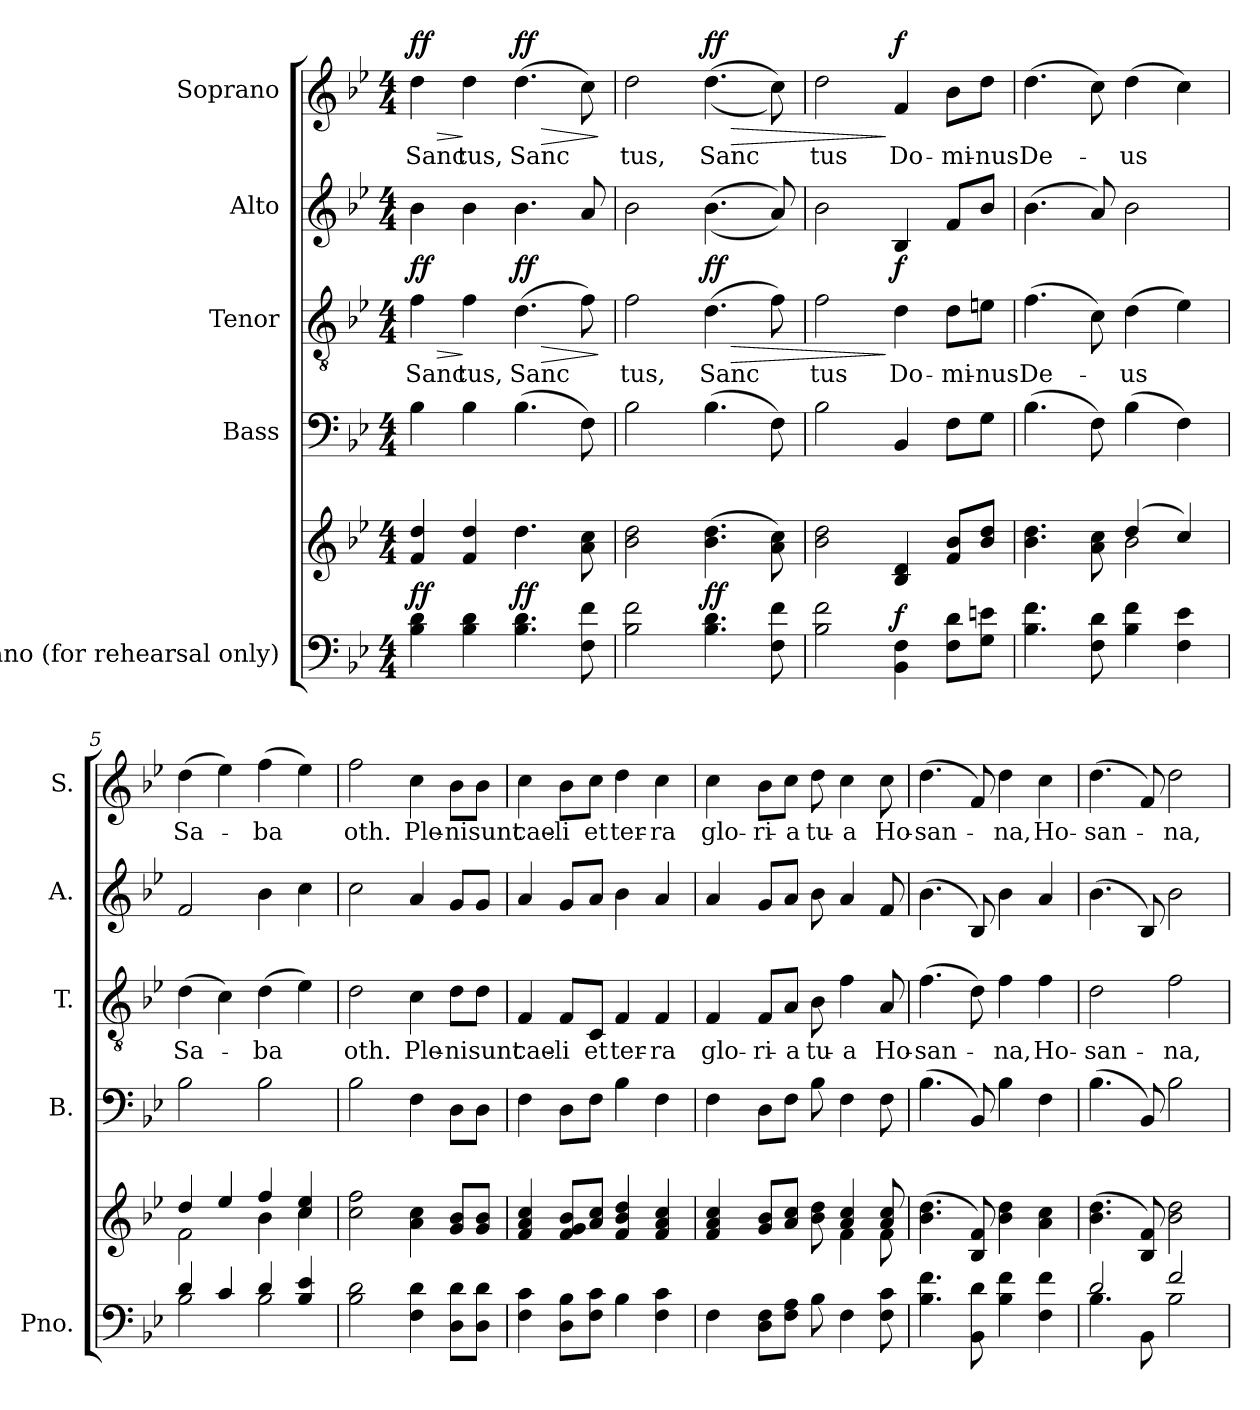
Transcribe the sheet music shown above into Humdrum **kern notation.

**kern	**kern	**dynam	**kern	**kern	**text	**dynam	**kern	**kern	**text	**dynam
*part5	*part5	*part5	*part4	*part3	*part3	*part3	*part2	*part1	*part1	*part1
*staff6	*staff5	*staff5/6	*staff4	*staff3	*staff3	*staff3	*staff2	*staff1	*staff1	*staff1
*I"Piano (for rehearsal only)	*	*	*I"Bass	*I"Tenor	*	*	*I"Alto	*I"Soprano	*	*
*I'Pno.	*	*	*I'B.	*I'T.	*	*	*I'A.	*I'S.	*	*
*clefF4	*clefG2	*	*clefF4	*clefGv2	*	*	*clefG2	*clefG2	*	*
*k[b-e-]	*k[b-e-]	*	*k[b-e-]	*k[b-e-]	*	*	*k[b-e-]	*k[b-e-]	*	*
*M4/4	*M4/4	*	*M4/4	*M4/4	*	*	*M4/4	*M4/4	*	*
*MM80	*MM80	*	*MM80	*MM80	*	*	*MM80	*MM80	*	*
=1	=1	=1	=1	=1	=1	=1	=1	=1	=1	=1
!	!	!LO:DY:a=2	!	!	!LO:LY:b	!LO:HP:b	!	!	!LO:LY:b	!LO:HP:b
!	!	!	!	!	!	!LO:DY:n=1:a	!	!	!	!LO:DY:n=1:a
4B-\ 4d\	4f/ 4dd/	ff	4B-\	4f\	Sanc-	> ff	4b-\	4dd\	Sanc-	> ff
!	!	!	!	!	!LO:LY:b	!	!	!	!LO:LY:b	!
4B-\ 4d\	4f/ 4dd/	.	4B-\	4f\	-tus,	]	4b-\	4dd\	-tus,	]
!	!	!LO:DY:a=2	!	!	!LO:LY:b	!LO:HP:b	!	!	!LO:LY:b	!LO:HP:b
!	!	!	!	!	!	!LO:DY:n=2:a	!	!	!	!LO:DY:n=2:a
4.B-\ 4.d\	4.dd\	ff	(>4.B-\	(>4.d\	-Sanc	> ff	4.b-\	(>4.dd\	-Sanc	> ff
8F\ 8f\	8a\ 8cc\	.	8F\)	8f\)	.	.	8a/	8cc\)	.	.
.	.	.	.	.	.	]	.	.	.	]
=2	=2	=2	=2	=2	=2	=2	=2	=2	=2	=2
!	!	!	!	!	!LO:LY:b	!	!	!	!LO:LY:b	!
2B-\ 2f\	2b-\ 2dd\	.	2B-\	2f\	tus,	.	2b-\	2dd\	tus,	.
!	!	!LO:DY:a=2	!	!	!LO:LY:b	!LO:HP:b	!	!	!LO:LY:b	!LO:HP:b
!	!	!	!	!	!	!LO:DY:n=1:a	!	!	!	!LO:DY:n=1:a
4.B-\ 4.d\	(>4.b-\ 4.dd\	ff	(>4.B-\	(>4.d\	-Sanc	> ff	(>(>4.b-\	(>(>4.dd\	-Sanc	> ff
8F\ 8f\	8a\ 8cc\)	.	8F\)	8f\)	.	.	8a/))	8cc\))	.	.
=3	=3	=3	=3	=3	=3	=3	=3	=3	=3	=3
!	!	!	!	!	!LO:LY:b	!	!	!	!LO:LY:b	!
2B-\ 2f\	2b-\ 2dd\	.	2B-\	2f\	tus	.	2b-\	2dd\	tus	.
!	!	!LO:DY:a=2	!	!	!LO:LY:b	!LO:DY:n=1:a	!	!	!LO:LY:b	!LO:DY:n=1:a
4BB-\ 4F\	4B-/ 4d/	f	4BB-/	4d\	Do-	] f	4B-/	4f/	Do-	] f
!	!	!	!	!	!LO:LY:b	!	!	!	!LO:LY:b	!
8F\ 8d\L	8f/ 8b-/L	.	8F\L	8d\L	-mi-	.	8f/L	8b-\L	-mi-	.
!	!	!	!	!	!LO:LY:b	!	!	!	!LO:LY:b	!
8G\ 8en\J	8b-/ 8dd/J	.	8G\J	8en\J	-nus	.	8b-/J	8dd\J	-nus	.
!!LO:PB:g=z
=4	=4	=4	=4	=4	=4	=4	=4	=4	=4	=4
*	*^	*	*	*	*	*	*	*	*	*
!	!	!	!	!	!	!LO:LY:b	!	!	!	!LO:LY:b	!
4.B-\ 4.f\	4.b-\ 4.dd\	2ryy	.	(>4.B-\	(>4.f\	De-	.	(>4.b-\	(>4.dd\	De-	.
8F\ 8d\	8a\ 8cc\	.	.	8F\)	8c\)	.	.	8a/)	8cc\)	.	.
!	!	!	!	!	!	!LO:LY:b	!	!	!	!LO:LY:b	!
4B-\ 4f\	(>4dd/	2b-\	.	(>4B-\	(>4d\	-us	.	2b-\	(>4dd\	-us	.
4F\ 4e-\	4cc/)	.	.	4F\)	4e-\)	.	.	.	4cc\)	.	.
=5	=5	=5	=5	=5	=5	=5	=5	=5	=5	=5	=5
*^	*	*	*	*	*	*	*	*	*	*	*
!	!	!	!	!	!	!	!LO:LY:b	!	!	!	!LO:LY:b	!
4d/	2B-\	4dd/	2f\	.	2B-\	(>4d\	Sa-	.	2f/	(>4dd\	Sa-	.
4c/	.	4ee-/	.	.	.	4c\)	.	.	.	4ee-\)	.	.
!	!	!	!	!	!	!	!LO:LY:b	!	!	!	!LO:LY:b	!
4d/	2B-\	4ff/	4b-\	.	2B-\	(>4d\	-ba	.	4b-\	(>4ff\	-ba	.
4B-/ 4e-/	.	4cc/ 4ee-/	4cc\	.	.	4e-\)	.	.	4cc\	4ee-\)	.	.
*v	*v	*	*	*	*	*	*	*	*	*	*	*
=6	=6	=6	=6	=6	=6	=6	=6	=6	=6	=6	=6
!	!	!	!	!	!	!LO:LY:b	!	!	!	!LO:LY:b	!
*	*v	*v	*	*	*	*	*	*	*	*	*
2B-\ 2d\	2cc\ 2ff\	.	2B-\	2d\	oth.	.	2cc\	2ff\	oth.	.
!	!	!	!	!	!LO:LY:b	!	!	!	!LO:LY:b	!
4F\ 4d\	4a\ 4cc\	.	4F\	4c\	Ple-	.	4a/	4cc\	Ple-	.
!	!	!	!	!	!LO:LY:b	!	!	!	!LO:LY:b	!
8D\ 8d\L	8g/ 8b-/L	.	8D\L	8d\L	-ni	.	8g/L	8b-\L	-ni	.
!	!	!	!	!	!LO:LY:b	!	!	!	!LO:LY:b	!
8D\ 8d\J	8g/ 8b-/J	.	8D\J	8d\J	sunt	.	8g/J	8b-\J	sunt	.
=7	=7	=7	=7	=7	=7	=7	=7	=7	=7	=7
!	!	!	!	!	!LO:LY:b	!	!	!	!LO:LY:b	!
4F\ 4c\	4f/ 4a/ 4cc/	.	4F\	4F/	cae-	.	4a/	4cc\	cae-	.
!	!	!	!	!	!LO:LY:b	!	!	!	!LO:LY:b	!
8D\ 8B-\L	8f/ 8g/ 8b-/L	.	8D\L	8F/L	-li	.	8g/L	8b-\L	-li	.
!	!	!	!	!	!LO:LY:b	!	!	!	!LO:LY:b	!
8F\ 8c\J	8a/ 8cc/J	.	8F\J	8C/J	et	.	8a/J	8cc\J	et	.
!	!	!	!	!	!LO:LY:b	!	!	!	!LO:LY:b	!
4B-\	4f/ 4b-/ 4dd/	.	4B-\	4F/	ter-	.	4b-\	4dd\	ter-	.
!	!	!	!	!	!LO:LY:b	!	!	!	!LO:LY:b	!
4F\ 4c\	4f/ 4a/ 4cc/	.	4F\	4F/	-ra	.	4a/	4cc\	-ra	.
=8	=8	=8	=8	=8	=8	=8	=8	=8	=8	=8
*	*^	*	*	*	*	*	*	*	*	*
!	!	!	!	!	!	!LO:LY:b	!	!	!	!LO:LY:b	!
4F\	4f/ 4a/ 4cc/	8ryy	.	4F\	4F/	glo-	.	4a/	4cc\	glo-	.
!	!	!	!	!	!	!LO:LY:b	!	!	!	!LO:LY:b	!
*	*v	*v	*	*	*	*	*	*	*	*	*
8D\ 8F\L	8g/ 8b-/L	.	8D\L	8F/L	-ri-	.	8g/L	8b-\L	-ri-	.
!	!	!	!	!	!LO:LY:b	!	!	!	!LO:LY:b	!
8F\ 8A\J	8a/ 8cc/J	.	8F\J	8A/J	-a	.	8a/J	8cc\J	-a	.
!	!	!	!	!	!LO:LY:b	!	!	!	!LO:LY:b	!
8B-\	8b-\ 8dd\	.	8B-\	8B-\	tu-	.	8b-\	8dd\	tu-	.
*	*^	*	*	*	*	*	*	*	*	*
!	!	!	!	!	!	!LO:LY:b	!	!	!	!LO:LY:b	!
4F\	4a/ 4cc/	4f\	.	4F\	4f\	-a	.	4a/	4cc\	-a	.
!	!	!	!	!	!	!LO:LY:b	!	!	!	!LO:LY:b	!
8F\ 8c\	8a/ 8cc/	8f\	.	8F\	8A/	Ho-	.	8f/	8cc\	Ho-	.
!!LO:LB:g=z
=9	=9	=9	=9	=9	=9	=9	=9	=9	=9	=9	=9
!	!	!	!	!	!	!LO:LY:b	!	!	!	!LO:LY:b	!
*	*v	*v	*	*	*	*	*	*	*	*	*
4.B-\ 4.f\	(>4.b-\ 4.dd\	.	(>4.B-\	(>4.f\	-san-	.	(>4.b-\	(>4.dd\	-san-	.
8BB-\ 8d\	8B-/ 8f/)	.	8BB-/)	8d\)	.	.	8B-/)	8f/)	.	.
!	!	!	!	!	!LO:LY:b	!	!	!	!LO:LY:b	!
4B-\ 4f\	4b-\ 4dd\	.	4B-\	4f\	-na,	.	4b-\	4dd\	-na,	.
!	!	!	!	!	!LO:LY:b	!	!	!	!LO:LY:b	!
4F\ 4f\	4a\ 4cc\	.	4F\	4f\	Ho-	.	4a/	4cc\	Ho-	.
=10	=10	=10	=10	=10	=10	=10	=10	=10	=10	=10
*^	*	*	*	*	*	*	*	*	*	*
!	!	!	!	!	!	!LO:LY:b	!	!	!	!LO:LY:b	!
2d/	4.B-\	(>4.b-\ 4.dd\	.	(>4.B-\	2d\	-san-	.	(>4.b-\	(>4.dd\	-san-	.
.	8BB-\	8B-/ 8f/)	.	8BB-/)	.	.	.	8B-/)	8f/)	.	.
!	!	!	!	!	!	!LO:LY:b	!	!	!	!LO:LY:b	!
2f/	2B-\	2b-\ 2dd\	.	2B-\	2f\	-na,	.	2b-\	2dd\	-na,	.
*v	*v	*	*	*	*	*	*	*	*	*	*
=	=	=	=	=	=	=	=	=	=	=
*-	*-	*-	*-	*-	*-	*-	*-	*-	*-	*-
